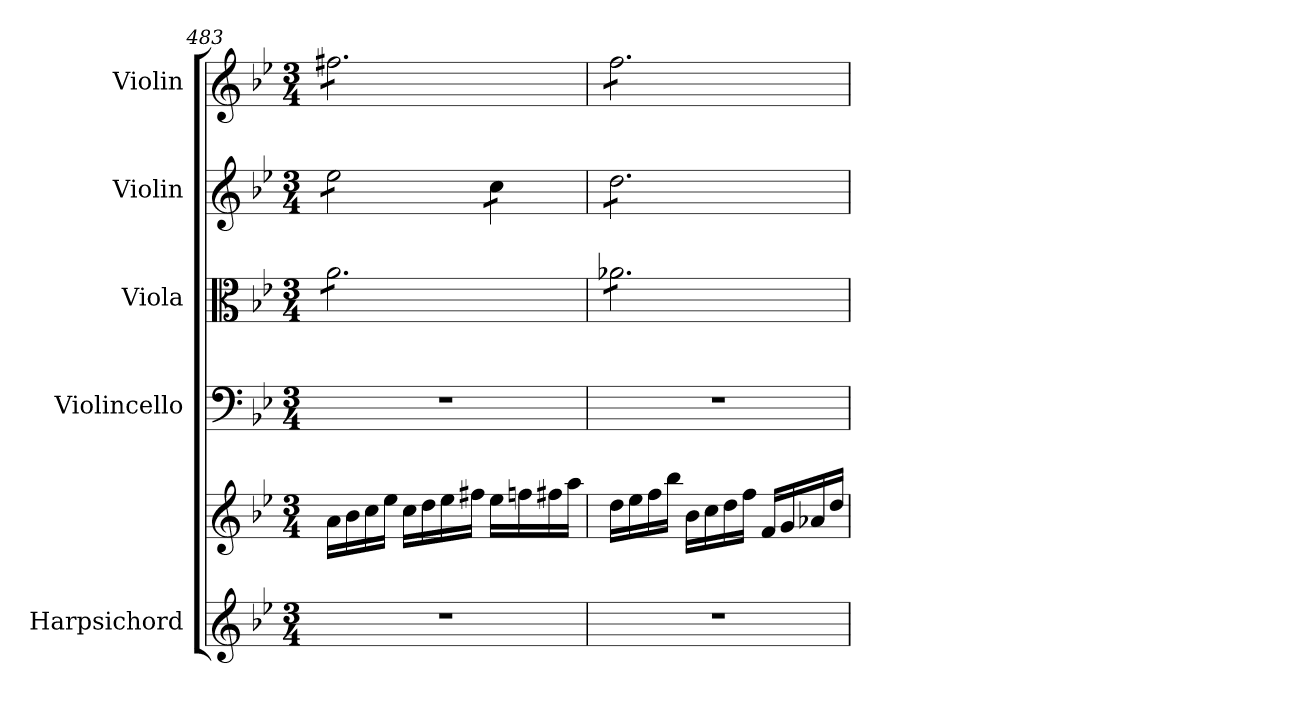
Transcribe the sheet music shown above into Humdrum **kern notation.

**kern	**kern	**kern	**kern	**kern	**kern
*part5	*part5	*part4	*part3	*part2	*part1
*staff6	*staff5	*staff4	*staff3	*staff2	*staff1
*I"Harpsichord	*	*I"Violincello	*I"Viola	*I"Violin	*I"Violin
*I'Hpschd	*	*I'Vc	*I'Vla	*I'Vln	*I'Vln
!!LO:LB:g=z
*clefG2	*clefG2	*clefF4	*clefC3	*clefG2	*clefG2
*k[b-e-]	*k[b-e-]	*k[b-e-]	*k[b-e-]	*k[b-e-]	*k[b-e-]
*M3/4	*M3/4	*M3/4	*M3/4	*M3/4	*M3/4
=483	=483	=483	=483	=483	=483
*	*	*	*tremolo	*	*
*	*	*	*	*tremolo	*
*	*	*	*	*	*tremolo
2.r	16a\LL	2.r	8a\L	8ee-\L	8ff#X\L
.	16b-\	.	.	.	.
.	16cc\	.	8a\	8ee-\	8ff#X\
.	16ee-\JJ	.	.	.	.
.	16cc\LL	.	8a\	8ee-\	8ff#X\
.	16dd\	.	.	.	.
.	16ee-\	.	8a\	8ee-\J	8ff#X\
.	16ff#X\JJ	.	.	.	.
.	16ee-\LL	.	8a\	8cc\L	8ff#X\
.	16ffn\	.	.	.	.
.	16ff#X\	.	8a\J	8cc\J	8ff#X\J
.	16aa\JJ	.	.	.	.
=484	=484	=484	=484	=484	=484
2.r	16dd\LL	2.r	8a-X\L	8dd\L	8ff\L
.	16ee-\	.	.	.	.
.	16ff\	.	8a-X\	8dd\	8ff\
.	16bb-\JJ	.	.	.	.
.	16b-\LL	.	8a-X\	8dd\	8ff\
.	16cc\	.	.	.	.
.	16dd\	.	8a-X\	8dd\	8ff\
.	16ff\JJ	.	.	.	.
.	16f/LL	.	8a-X\	8dd\	8ff\
.	16g/	.	.	.	.
.	16a-X/	.	8a-X\J	8dd\J	8ff\J
*	*	*	*	*	*Xtremolo
*	*	*	*	*Xtremolo	*
*	*	*	*Xtremolo	*	*
.	16dd/JJ	.	.	.	.
=	=	=	=	=	=
*-	*-	*-	*-	*-	*-
